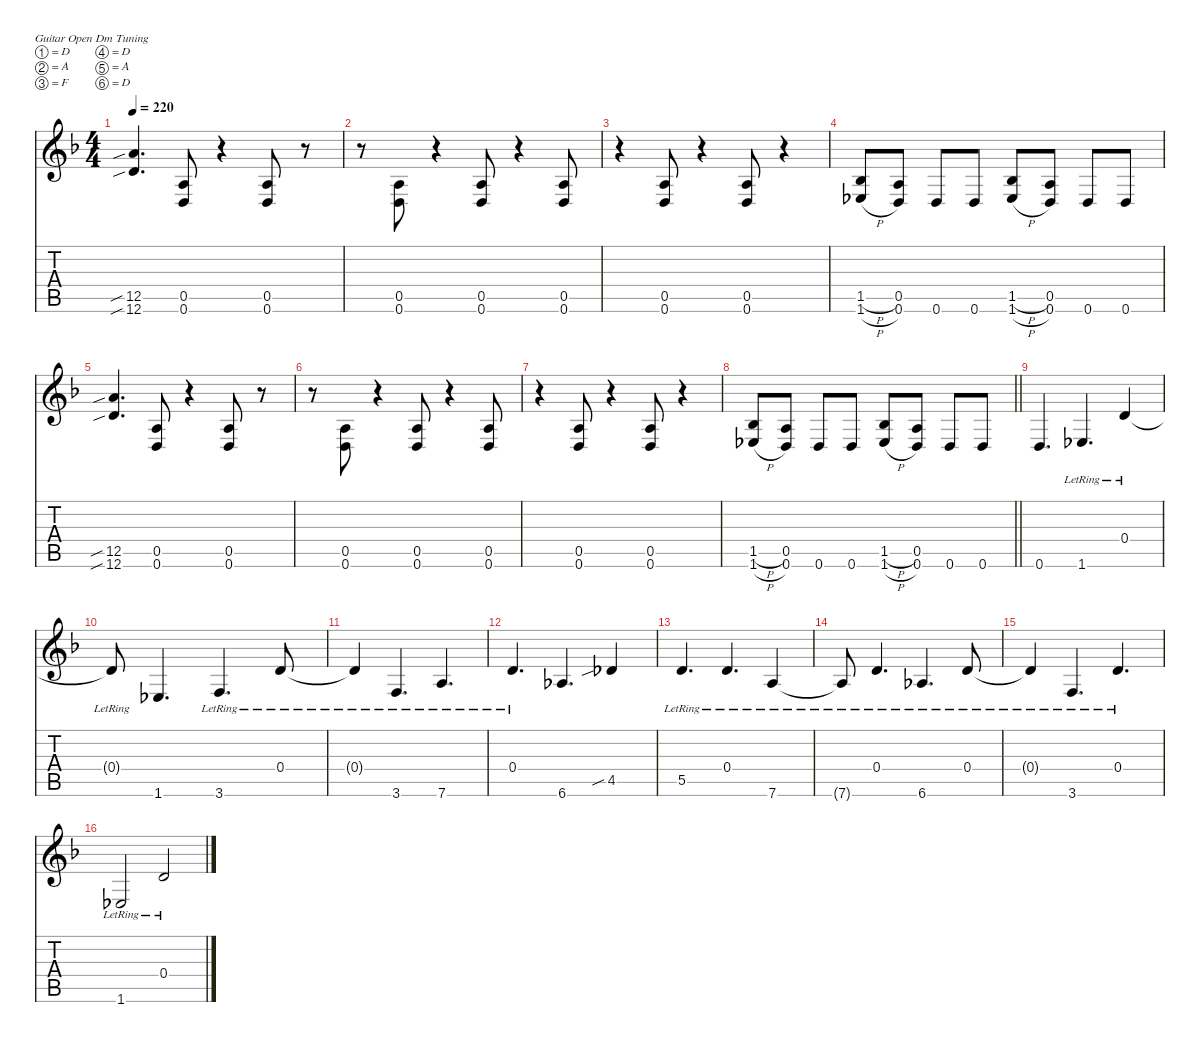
\hideDynamics
\bracketExtendMode nobrackets
\singleTrackTrackNamePolicy hidden
\multiTrackTrackNamePolicy hidden
\firstSystemTrackNameMode fullname
\firstSystemTrackNameOrientation horizontal
\otherSystemsTrackNameOrientation horizontal
\track ("Guitar 1" "E-Gt") {defaultSystemsLayout 16 mute instrument distortionguitar}
\staff {score tabs}
\tuning (D4 A3 F3 D3 A2 D2)
\ts (4 4)
\tempo 220
\clef g2
\ks dminor
(12.5{sib acc forcenatural} 12.6{sib acc forcenatural}).4{d dy f beam Up} (0.5{acc forcenatural} 0.6{acc forcenatural}).8{beam Up} r.4{beam Up} (0.5{acc forcenatural} 0.6{acc forcenatural}).8{beam Up} r.8{beam Up} |
r.8{beam Down} (0.5{acc forcenatural} 0.6{acc forcenatural}).8{beam Up} r.4{beam Up} (0.5{acc forcenatural} 0.6{acc forcenatural}).8{beam Up} r.4{beam Up} (0.5{acc forcenatural} 0.6{acc forcenatural}).8{beam Up} |
r.4{beam Down} (0.5{acc forcenatural} 0.6{acc forcenatural}).8{beam Up} r.4{beam Up} (0.5{acc forcenatural} 0.6{acc forcenatural}).8{beam Up} r.4{beam Up} |
(1.5{h acc b} 1.6{h acc b}).8{beam Up} (0.5{acc forcenatural} 0.6{acc forcenatural}).8{beam Up} 0.6{acc forcenatural}.8{beam Up} 0.6{acc forcenatural}.8{beam Up} (1.5{h acc b} 1.6{h acc b}).8{beam Up} (0.5{acc forcenatural} 0.6{acc forcenatural}).8{beam Up} 0.6{acc forcenatural}.8{beam Up} 0.6{acc forcenatural}.8{beam Up} |
(12.5{sib acc forcenatural} 12.6{sib acc forcenatural}).4{d beam Up} (0.5{acc forcenatural} 0.6{acc forcenatural}).8{beam Up} r.4{beam Up} (0.5{acc forcenatural} 0.6{acc forcenatural}).8{beam Up} r.8{beam Up} |
r.8{beam Down} (0.5{acc forcenatural} 0.6{acc forcenatural}).8{beam Up} r.4{beam Up} (0.5{acc forcenatural} 0.6{acc forcenatural}).8{beam Up} r.4{beam Up} (0.5{acc forcenatural} 0.6{acc forcenatural}).8{beam Up} |
r.4{beam Down} (0.5{acc forcenatural} 0.6{acc forcenatural}).8{beam Up} r.4{beam Up} (0.5{acc forcenatural} 0.6{acc forcenatural}).8{beam Up} r.4{beam Up} |
\barLineRight lightlight
(1.5{h acc b} 1.6{h acc b}).8{beam Up} (0.5{acc forcenatural} 0.6{acc forcenatural}).8{beam Up} 0.6{acc forcenatural}.8{beam Up} 0.6{acc forcenatural}.8{beam Up} (1.5{h acc b} 1.6{h acc b}).8{beam Up} (0.5{acc forcenatural} 0.6{acc forcenatural}).8{beam Up} 0.6{acc forcenatural}.8{beam Up} 0.6{acc forcenatural}.8{beam Up} |
0.6{acc forcenatural}.4{d beam Up} 1.6{lr acc b}.4{d beam Up} 0.4{lr acc forcenatural}.4{beam Up} |
0.4{lr t acc forcenatural}.8{beam Up} 1.6{acc b}.4{d beam Up} 3.6{lr acc forcenatural}.4{d beam Up} 0.4{lr acc forcenatural}.8{beam Up} |
0.4{lr t acc forcenatural}.4{beam Up} 3.6{lr acc forcenatural}.4{d beam Up} 7.6{lr acc forcenatural}.4{d beam Up} |
0.4{lr acc forcenatural}.4{d beam Up} 6.6{acc b}.4{d beam Up} 4.5{sib acc b}.4{beam Up} |
5.5{lr acc forcenatural}.4{d beam Up} 0.4{lr acc forcenatural}.4{d beam Up} 7.6{lr acc forcenatural}.4{beam Up} |
7.6{lr t acc forcenatural}.8{beam Up} 0.4{lr acc forcenatural}.4{d beam Up} 6.6{lr acc b}.4{d beam Up} 0.4{lr acc forcenatural}.8{beam Up} |
0.4{lr t acc forcenatural}.4{beam Up} 3.6{lr acc forcenatural}.4{d beam Up} 0.4{lr acc forcenatural}.4{d beam Up} |
1.6{lr acc b}.2{beam Up} 0.4{lr acc forcenatural}.2{beam Up}
